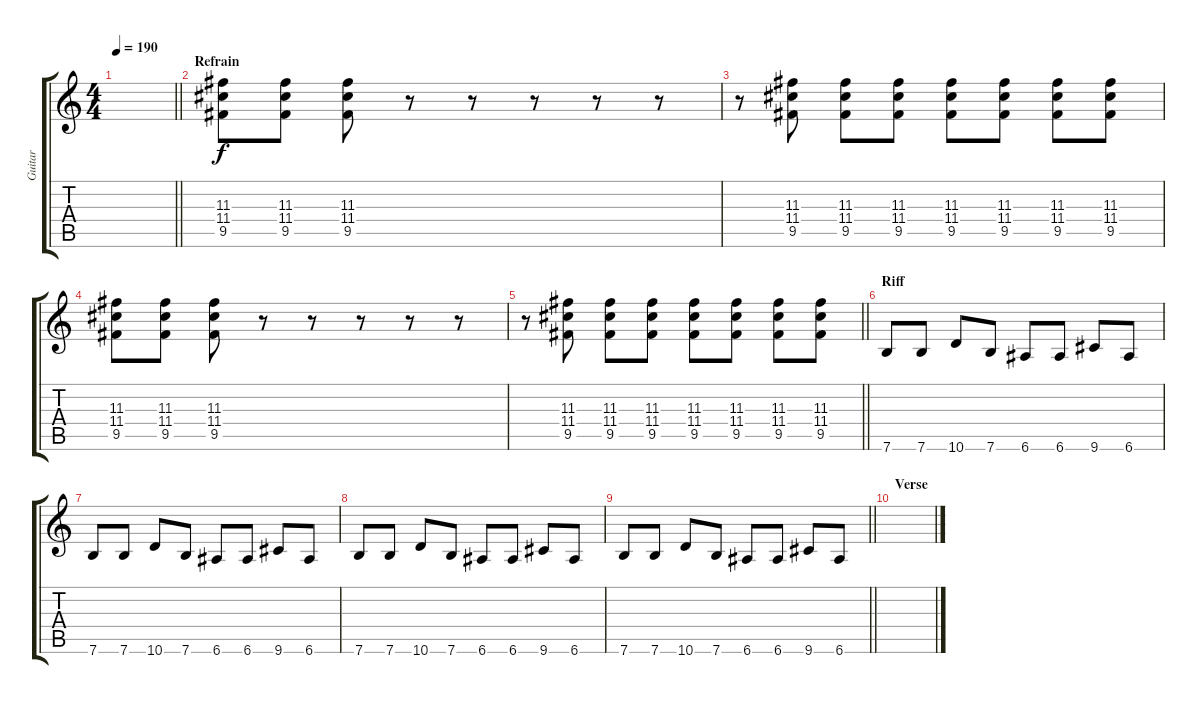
\track ("Guitar" "Guitar") {instrument distortionguitar}
\staff {score tabs}
\tuning (E4 B3 G3 D3 A2 E2) {hide}
\ts (4 4)
\tempo 190
\clef g2
\barLineRight lightlight
\ks c
|
\section ("" "Refrain")
(11.3 11.4 9.5).8 (11.3 11.4 9.5).8 (11.3 11.4 9.5).8 r.8 r.8 r.8 r.8 r.8 |
r.8 (11.3 11.4 9.5).8 (11.3 11.4 9.5).8 (11.3 11.4 9.5).8 (11.3 11.4 9.5).8 (11.3 11.4 9.5).8 (11.3 11.4 9.5).8 (11.3 11.4 9.5).8 |
(11.3 11.4 9.5).8 (11.3 11.4 9.5).8 (11.3 11.4 9.5).8 r.8 r.8 r.8 r.8 r.8 |
\barLineRight lightlight
r.8 (11.3 11.4 9.5).8 (11.3 11.4 9.5).8 (11.3 11.4 9.5).8 (11.3 11.4 9.5).8 (11.3 11.4 9.5).8 (11.3 11.4 9.5).8 (11.3 11.4 9.5).8 |
\section ("" "Riff")
7.6.8 7.6.8 10.6.8 7.6.8 6.6.8 6.6.8 9.6.8 6.6.8 |
7.6.8 7.6.8 10.6.8 7.6.8 6.6.8 6.6.8 9.6.8 6.6.8 |
7.6.8 7.6.8 10.6.8 7.6.8 6.6.8 6.6.8 9.6.8 6.6.8 |
\barLineRight lightlight
7.6.8 7.6.8 10.6.8 7.6.8 6.6.8 6.6.8 9.6.8 6.6.8 |
\section ("" "Verse")
